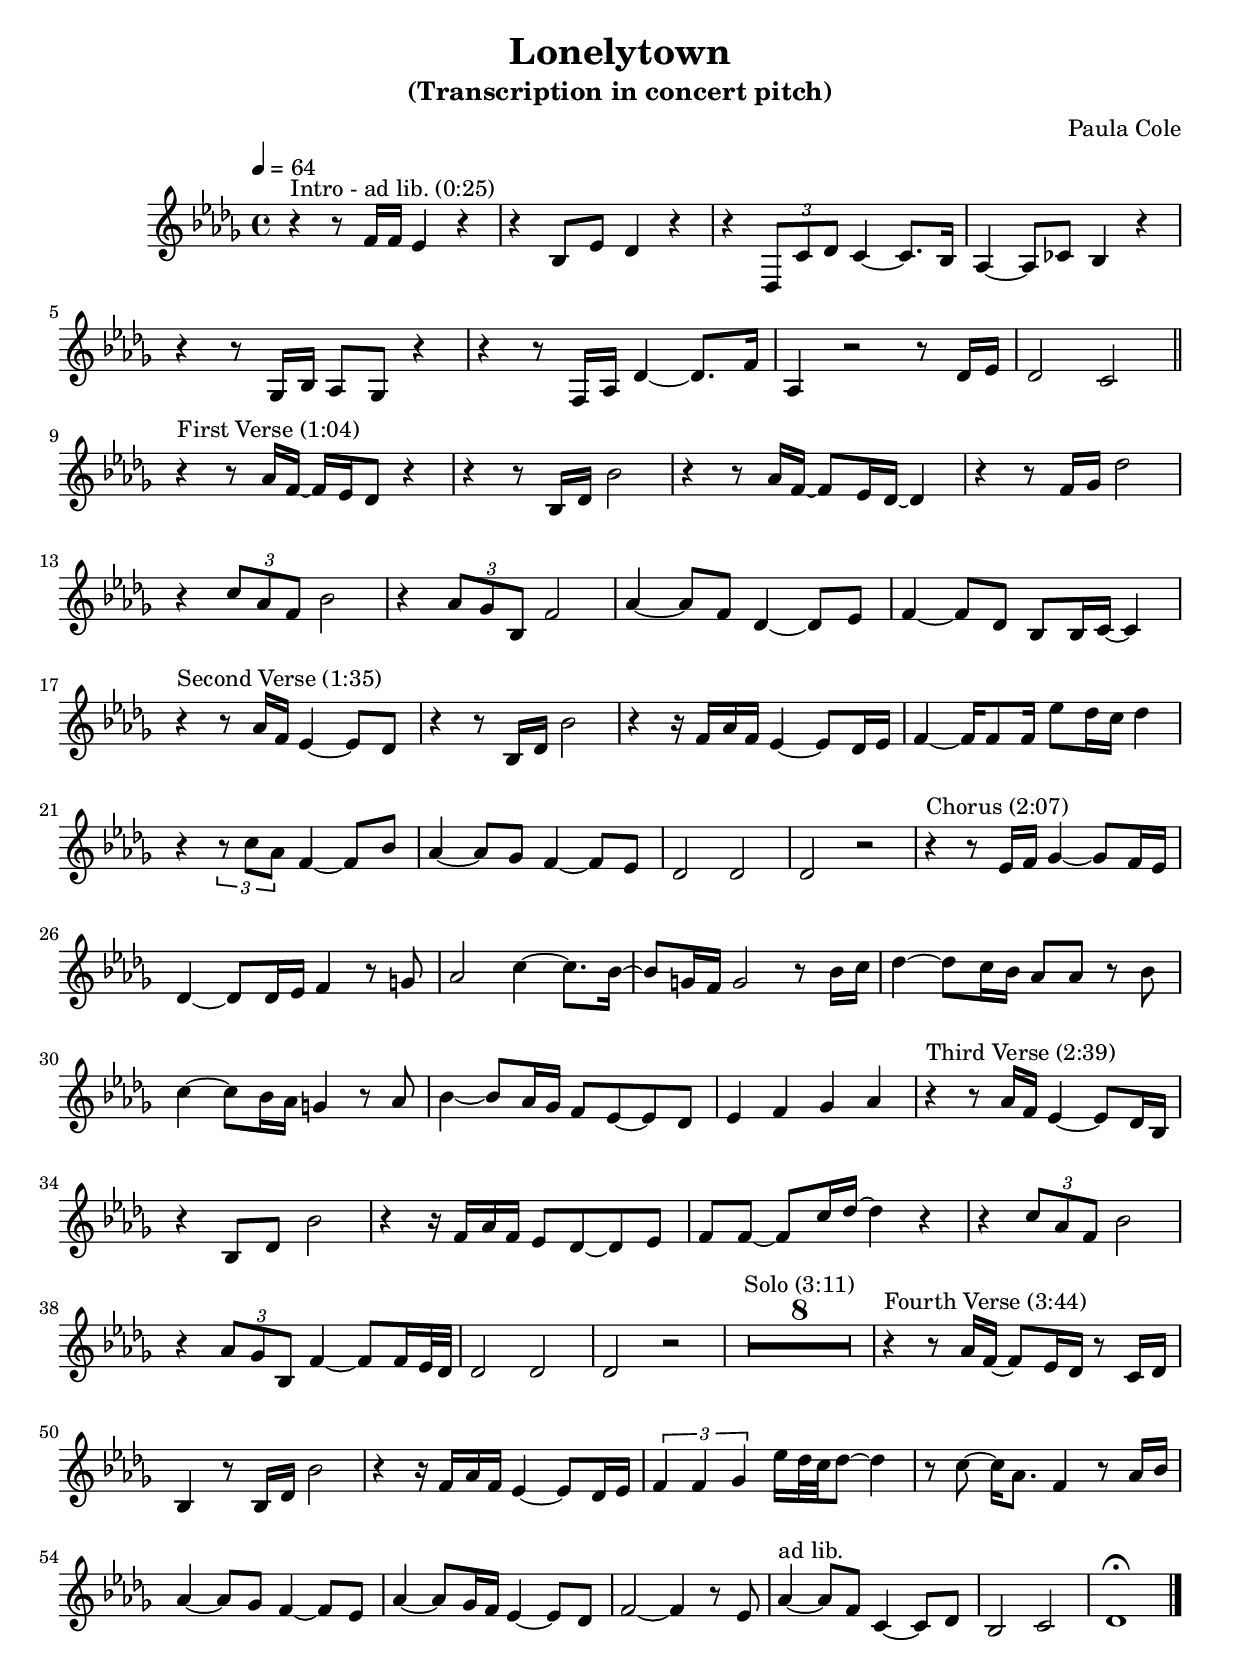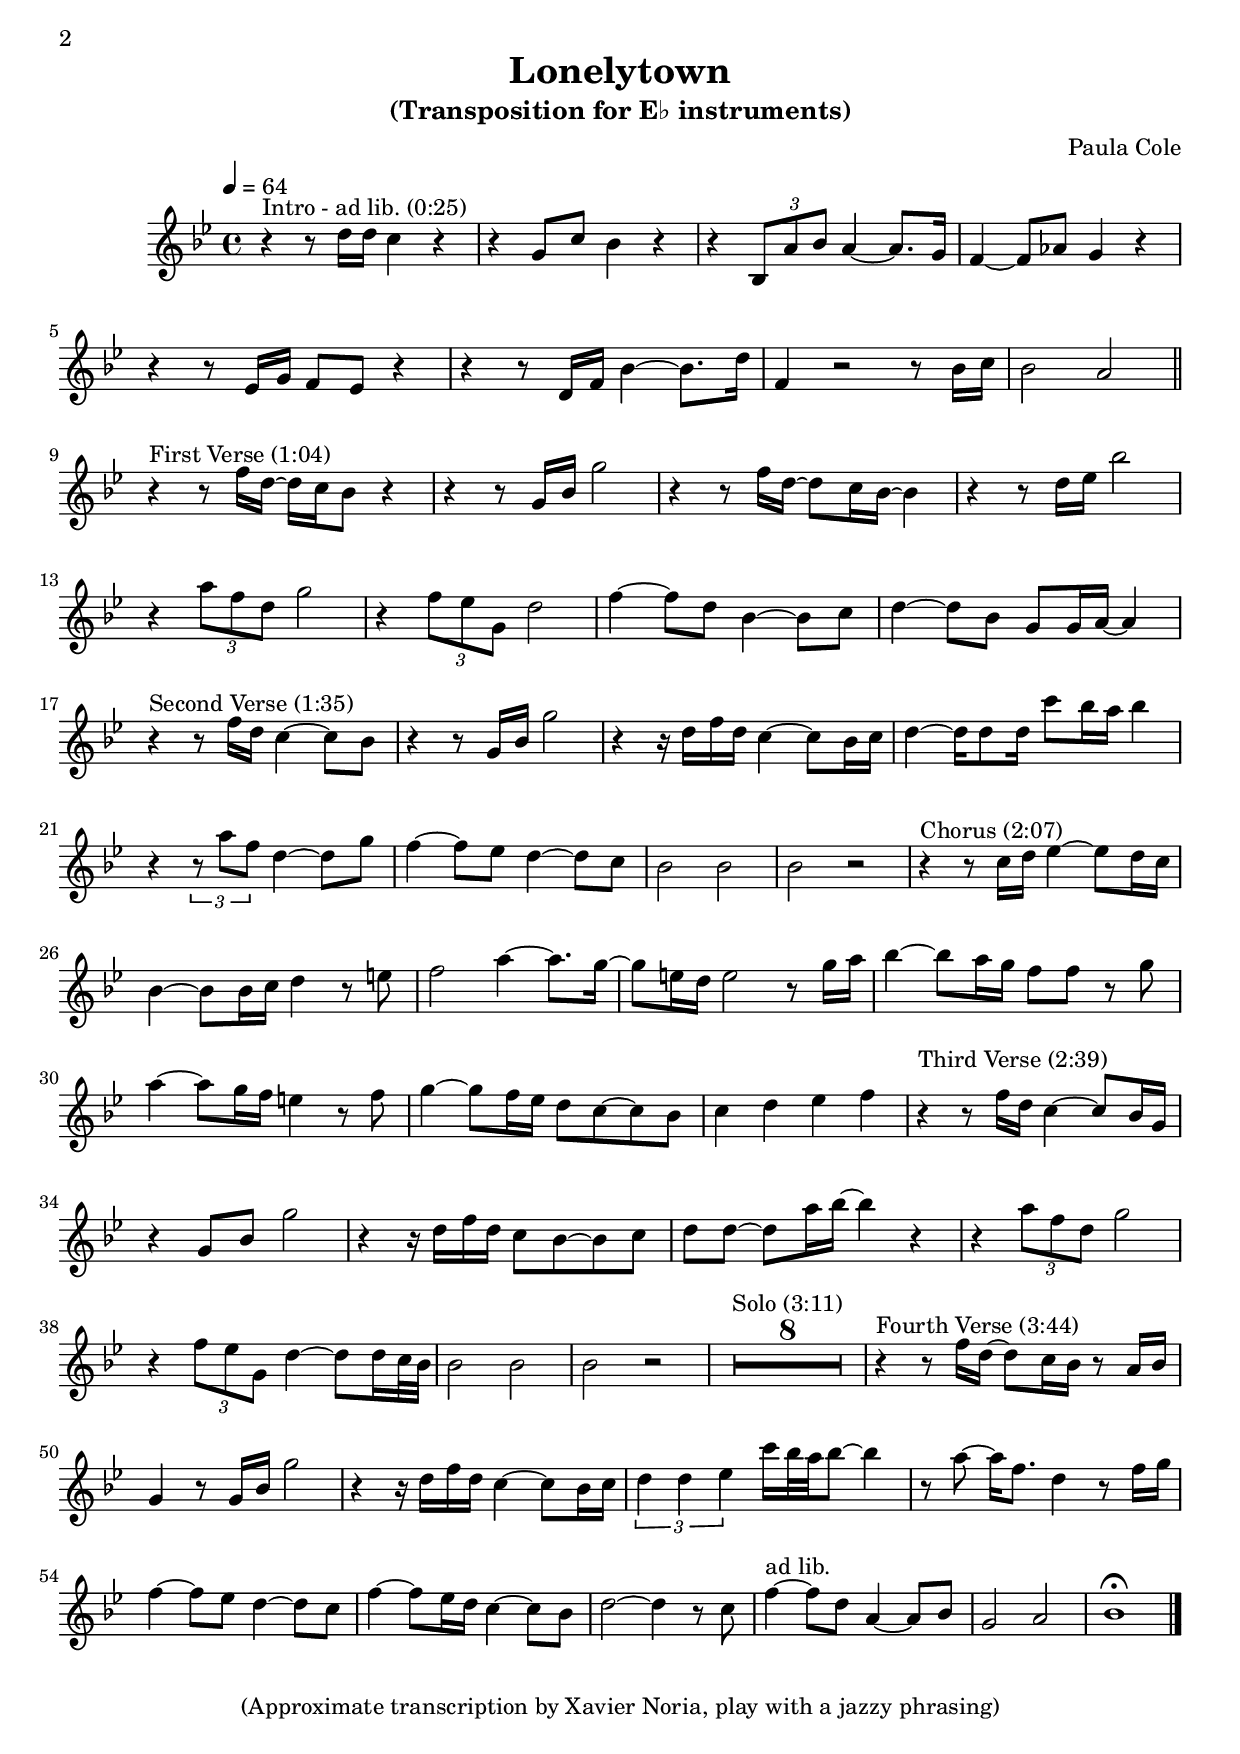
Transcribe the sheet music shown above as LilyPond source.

\version "2.16.1"

\include "english.ly"

\header {
  title    = "Lonelytown"
  composer = "Paula Cole"
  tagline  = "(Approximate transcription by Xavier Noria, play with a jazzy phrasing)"
}

melody = \relative c' {
  \clef treble
  \key df \major
  \time 4/4
  \tempo 4 = 64

  \compressFullBarRests
  \override MultiMeasureRest #'expand-limit = #2
  
  r4^"Intro - ad lib. (0:25)" r8 f16 f16 ef4 r4 |
  r4 bf8 ef8 df4 r4 |
  r4 \times 2/3 { df,8 c'8 df8 } c4 ~ c8. bf16 |
  af4 ~ af8 cf8 bf4 r4 |
  r4 r8 gf16 bf16 af8 gf8 r4 |
  r4 r8 f16 af16 df4 ~ df8. f16 |
  af,4 r2 r8 df16 ef16 |
  df2 c2 \bar "||" |

  r4^"First Verse (1:04)" r8 af'16 f16 ~ f16 ef16 df8 r4 |
  r4 r8 bf16 df16 bf'2 |
  r4 r8 af16 f16 ~ f8 ef16 df16 ~ df4 |
  r4 r8 f16 gf16 df'2 |
  r4 \times 2/3 { c8 af8 f8 } bf2 |
  r4 \times 2/3 { af8 gf8 bf,8 } f'2 |
  af4 ~ af8 f8 df4 ~ df8 ef8 |
  f4 ~ f8 df8 bf8 bf16 c16 ~ c4 |

  r4^"Second Verse (1:35)" r8 af'16 f16 ef4 ~ ef8 df8 |
  r4 r8 bf16 df16 bf'2 |
  r4 r16 f16 af16 f16 ef4 ~ ef8 df16 ef16 |
  f4 ~ f16 f8 f16 ef'8 df16 c16 df4 |
  r4 \times 2/3 { r8 c8 af8 } f4 ~ f8 bf8 |
  af4 ~ af8 gf8 f4 ~ f8 ef8 |
  df2 df2 |
  df2 r2 |

  r4^"Chorus (2:07)" r8 ef16 f16 gf4 ~ gf8 f16 ef16 |
  df4 ~ df8 df16 ef16 f4 r8 g8 |
  af2 c4 ~ c8. bf16 ~ |
  bf8 g16 f16 g2 r8 bf16 c16 |
  df4 ~ df8 c16 bf16 af8 af8 r8 bf8 |
  c4 ~ c8 bf16 af16 g4 r8 af8 |
  bf4 ~ bf8 af16 gf16 f8 ef8 ~ ef8 df8 |
  ef4 f4 gf4 af4 |

  r4^"Third Verse (2:39)" r8 af16 f16 ef4 ~ ef8 df16 bf16 |
  r4 bf8 df8 bf'2 |
  r4 r16 f16 af16 f16 ef8 df8 ~ df8 ef8 |
  f8 f8 ~ f8 c'16 df16 ~ df4 r4 |
  r4 \times 2/3 { c8 af8 f8 } bf2 |
  r4 \times 2/3 { af8 gf8 bf,8 } f'4 ~ f8 f16 ef32 df32 |
  df2 df2 |
  df2 r2 |

  R1*8^"Solo (3:11)" |

  r4^"Fourth Verse (3:44)" r8 af'16 f16 ~ f8 ef16 df16 r8 c16 df16 |
  bf4 r8 bf16 df16 bf'2 |
  r4 r16 f16 af16 f16 ef4 ~ ef8 df16 ef16 |
  \times 2/3 { f4 f4 gf4 } ef'16 df32 c32 df8 ~ df4 |
  r8 c8 ~ c16 af8. f4 r8 af16 bf16 |
  af4 ~ af8 gf8 f4 ~ f8 ef8 |
  af4 ~ af8 gf16 f16 ef4 ~ ef8 df8 |
  f2 ~ f4 r8 ef8 |
  af4^"ad lib." ~ af8 f8 c4 ~ c8 df8 |
  bf2 c2 |
  df1^\fermata \bar "|."
}

\bookpart {
  \header {
    subtitle = "(Transcription in concert pitch)"
  }

  \score {
    { \melody }
  }
}

\bookpart {
  \header {
    subtitle = "(Transposition for E♭ instruments)"
  }

  \score {
    { \transpose ef c' \melody }
  }
}
